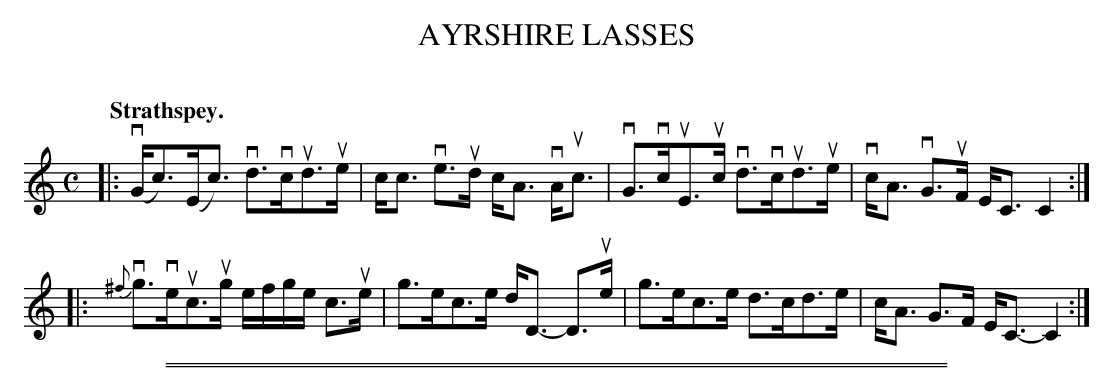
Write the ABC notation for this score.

X:1
T: AYRSHIRE LASSES
C:
Q: "Strathspey."
M: C
L: 1/16
K: C
|:\
(vGc3)(Ec3) vd3vcud3ue | cc3 ve3ud cA3 vAuc3 |\
vG3vcuE3uc vd3vcud3ue | vcA3 vG3uF EC3 C4 :|
|:\
{^f}vg3veuc3ug efge c3ue | g3ec3e dD3- D3ue |\
g3ec3e d3cd3e | cA3 G3F EC3- C4 :|
